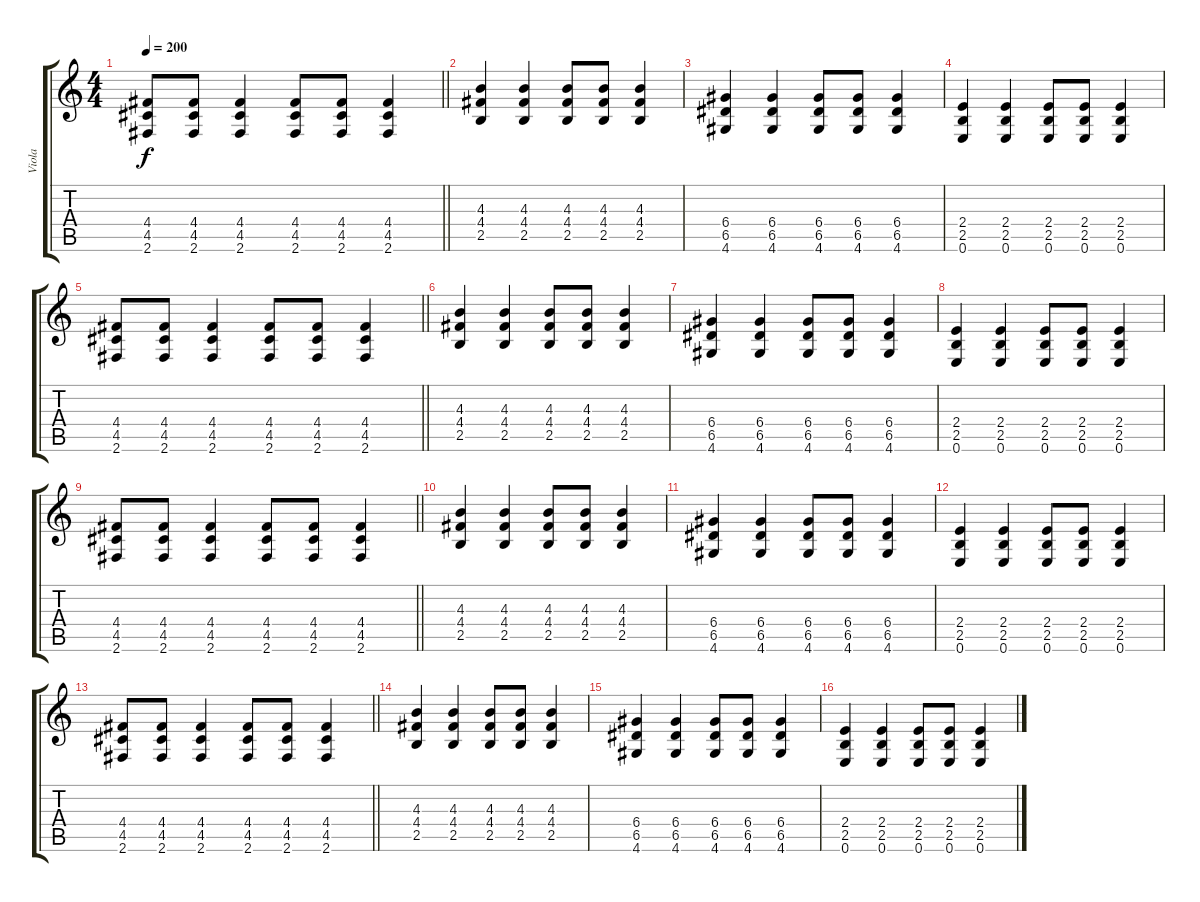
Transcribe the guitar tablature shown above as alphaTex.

\track ("Viola" "Viola") {instrument distortionguitar}
\staff {score tabs}
\tuning (E4 B3 G3 D3 A2 E2) {hide}
\ts (4 4)
\tempo 200
\clef g2
\barLineRight lightlight
\ks c
(4.4 4.5 2.6).8{dy f} (4.4 4.5 2.6).8 (4.4 4.5 2.6).4 (4.4 4.5 2.6).8 (4.4 4.5 2.6).8 (4.4 4.5 2.6).4 |
(4.3 4.4 2.5).4 (4.3 4.4 2.5).4 (4.3 4.4 2.5).8 (4.3 4.4 2.5).8 (4.3 4.4 2.5).4 |
(6.4 6.5 4.6).4 (6.4 6.5 4.6).4 (6.4 6.5 4.6).8 (6.4 6.5 4.6).8 (6.4 6.5 4.6).4 |
(2.4 2.5 0.6).4 (2.4 2.5 0.6).4 (2.4 2.5 0.6).8 (2.4 2.5 0.6).8 (2.4 2.5 0.6).4 |
\barLineRight lightlight
(4.4 4.5 2.6).8 (4.4 4.5 2.6).8 (4.4 4.5 2.6).4 (4.4 4.5 2.6).8 (4.4 4.5 2.6).8 (4.4 4.5 2.6).4 |
(4.3 4.4 2.5).4 (4.3 4.4 2.5).4 (4.3 4.4 2.5).8 (4.3 4.4 2.5).8 (4.3 4.4 2.5).4 |
(6.4 6.5 4.6).4 (6.4 6.5 4.6).4 (6.4 6.5 4.6).8 (6.4 6.5 4.6).8 (6.4 6.5 4.6).4 |
(2.4 2.5 0.6).4 (2.4 2.5 0.6).4 (2.4 2.5 0.6).8 (2.4 2.5 0.6).8 (2.4 2.5 0.6).4 |
\barLineRight lightlight
(4.4 4.5 2.6).8 (4.4 4.5 2.6).8 (4.4 4.5 2.6).4 (4.4 4.5 2.6).8 (4.4 4.5 2.6).8 (4.4 4.5 2.6).4 |
(4.3 4.4 2.5).4 (4.3 4.4 2.5).4 (4.3 4.4 2.5).8 (4.3 4.4 2.5).8 (4.3 4.4 2.5).4 |
(6.4 6.5 4.6).4 (6.4 6.5 4.6).4 (6.4 6.5 4.6).8 (6.4 6.5 4.6).8 (6.4 6.5 4.6).4 |
(2.4 2.5 0.6).4 (2.4 2.5 0.6).4 (2.4 2.5 0.6).8 (2.4 2.5 0.6).8 (2.4 2.5 0.6).4 |
\barLineRight lightlight
(4.4 4.5 2.6).8 (4.4 4.5 2.6).8 (4.4 4.5 2.6).4 (4.4 4.5 2.6).8 (4.4 4.5 2.6).8 (4.4 4.5 2.6).4 |
(4.3 4.4 2.5).4 (4.3 4.4 2.5).4 (4.3 4.4 2.5).8 (4.3 4.4 2.5).8 (4.3 4.4 2.5).4 |
(6.4 6.5 4.6).4 (6.4 6.5 4.6).4 (6.4 6.5 4.6).8 (6.4 6.5 4.6).8 (6.4 6.5 4.6).4 |
(2.4 2.5 0.6).4 (2.4 2.5 0.6).4 (2.4 2.5 0.6).8 (2.4 2.5 0.6).8 (2.4 2.5 0.6).4
